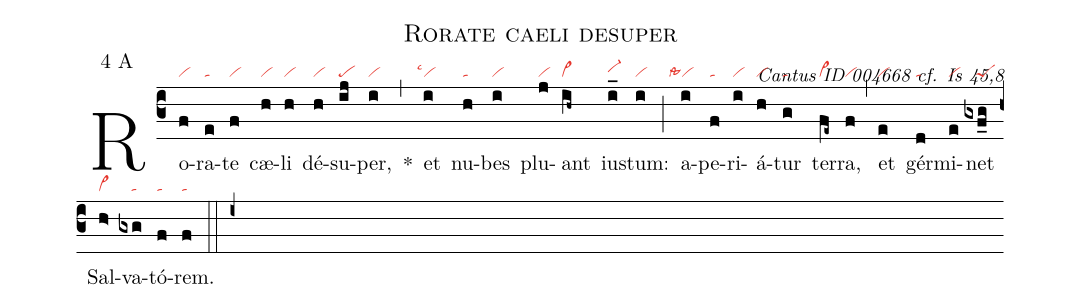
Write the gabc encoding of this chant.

name: Rorate caeli desuper;
mode: 4;
mode-differentia: A;
commentary: Cantus ID 004668 cf. Is 45,8;
nabc-lines: 1;
%%
(c3)

Ro(f|vi)ra(e|ta)te(f|vi) cæ(h|vi)li(h|vi) dé(h|vi)su(ij|pe)per,(i|vi) *(,) et(i|``vilsc1) nu(h|ta)bes(i|vi) plu(j|vi)ant(ih~|vi>) iu(i_|vi-hh)stum:(i|vi) (;) a(i|````vilssta4)pe(f|ta)ri(i|vi)á(h|vi)tur(g|ta) ter(fe~|vi>)ra,(f|vi) (,) et(e|vi) gér(d|ta)mi(e|vi)net(gxf_g|////peS) <nlba>Sal(h>|vi>)va(gxg|////ta)tó(f|ta)rem.</nlba>(f|ta)

(::i+)
